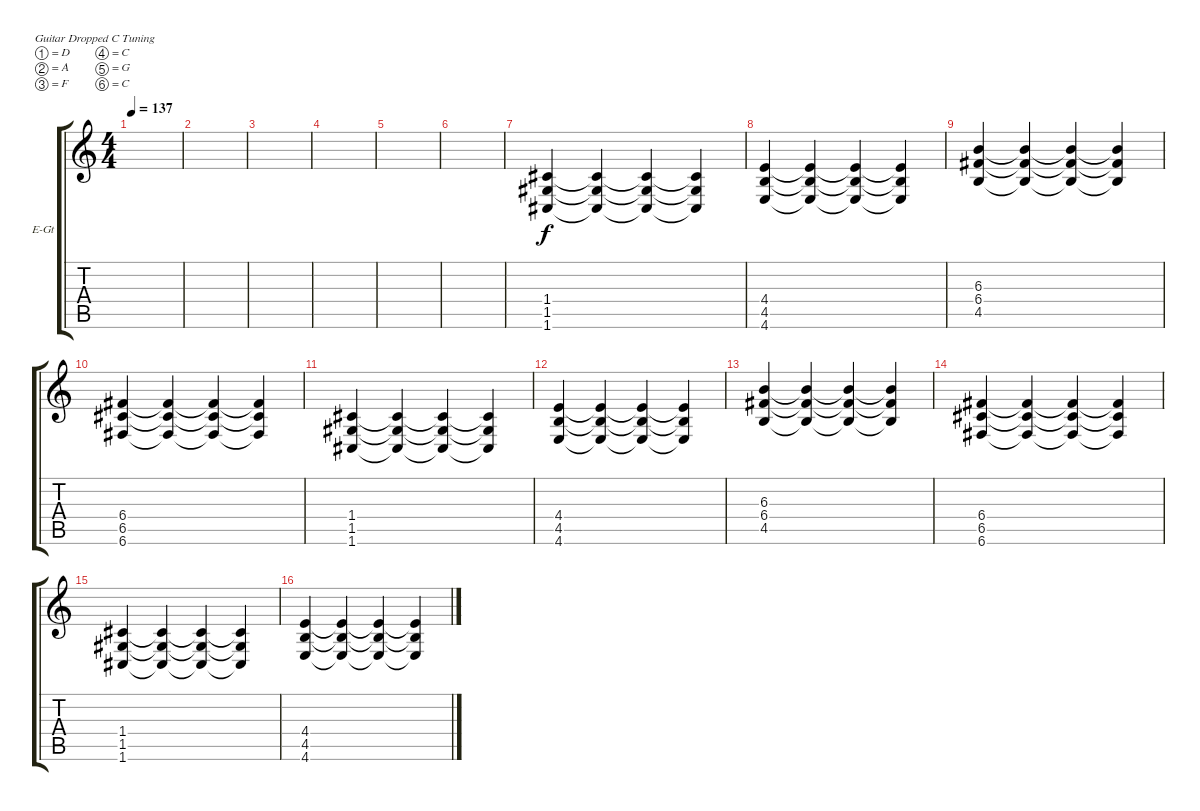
\defaultSystemsLayout 4
\bracketExtendMode groupsimilarinstruments
\firstSystemTrackNameOrientation horizontal
\otherSystemsTrackNameOrientation horizontal
\track ("Electric Guitar" "E-Gt") {instrument overdrivenguitar}
\staff {score tabs}
\tuning (D4 A3 F3 C3 G2 C2)
\ts (4 4)
\tempo 137
\clef g2
\ks c
|
|
|
|
|
|
(1.6 1.5 1.4).4 (1.4{t} 1.5{t} 1.6{t}).4 (1.6{t} 1.5{t} 1.4{t}).4 (1.4{t} 1.5{t} 1.6{t}).4 |
(4.6 4.5 4.4).4 (4.5{t} 4.4{t} 4.6{t}).4 (4.6{t} 4.5{t} 4.4{t}).4 (4.4{t} 4.5{t} 4.6{t}).4 |
(4.5 6.4 6.3).4 (4.5{t} 6.4{t} 6.3{t}).4 (6.3{t} 6.4{t} 4.5{t}).4 (6.3{t} 6.4{t} 4.5{t}).4 |
(6.6 6.5 6.4).4 (6.5{t} 6.4{t} 6.6{t}).4 (6.5{t} 6.4{t} 6.6{t}).4 (6.5{t} 6.4{t} 6.6{t}).4 |
(1.6 1.5 1.4).4 (1.4{t} 1.5{t} 1.6{t}).4 (1.6{t} 1.5{t} 1.4{t}).4 (1.4{t} 1.5{t} 1.6{t}).4 |
(4.6 4.5 4.4).4 (4.5{t} 4.4{t} 4.6{t}).4 (4.6{t} 4.5{t} 4.4{t}).4 (4.4{t} 4.5{t} 4.6{t}).4 |
(4.5 6.4 6.3).4 (4.5{t} 6.4{t} 6.3{t}).4 (6.3{t} 6.4{t} 4.5{t}).4 (6.3{t} 6.4{t} 4.5{t}).4 |
(6.6 6.5 6.4).4 (6.5{t} 6.4{t} 6.6{t}).4 (6.5{t} 6.4{t} 6.6{t}).4 (6.5{t} 6.4{t} 6.6{t}).4 |
(1.6 1.5 1.4).4 (1.4{t} 1.5{t} 1.6{t}).4 (1.6{t} 1.5{t} 1.4{t}).4 (1.4{t} 1.5{t} 1.6{t}).4 |
(4.6 4.5 4.4).4 (4.5{t} 4.4{t} 4.6{t}).4 (4.6{t} 4.5{t} 4.4{t}).4 (4.4{t} 4.5{t} 4.6{t}).4
